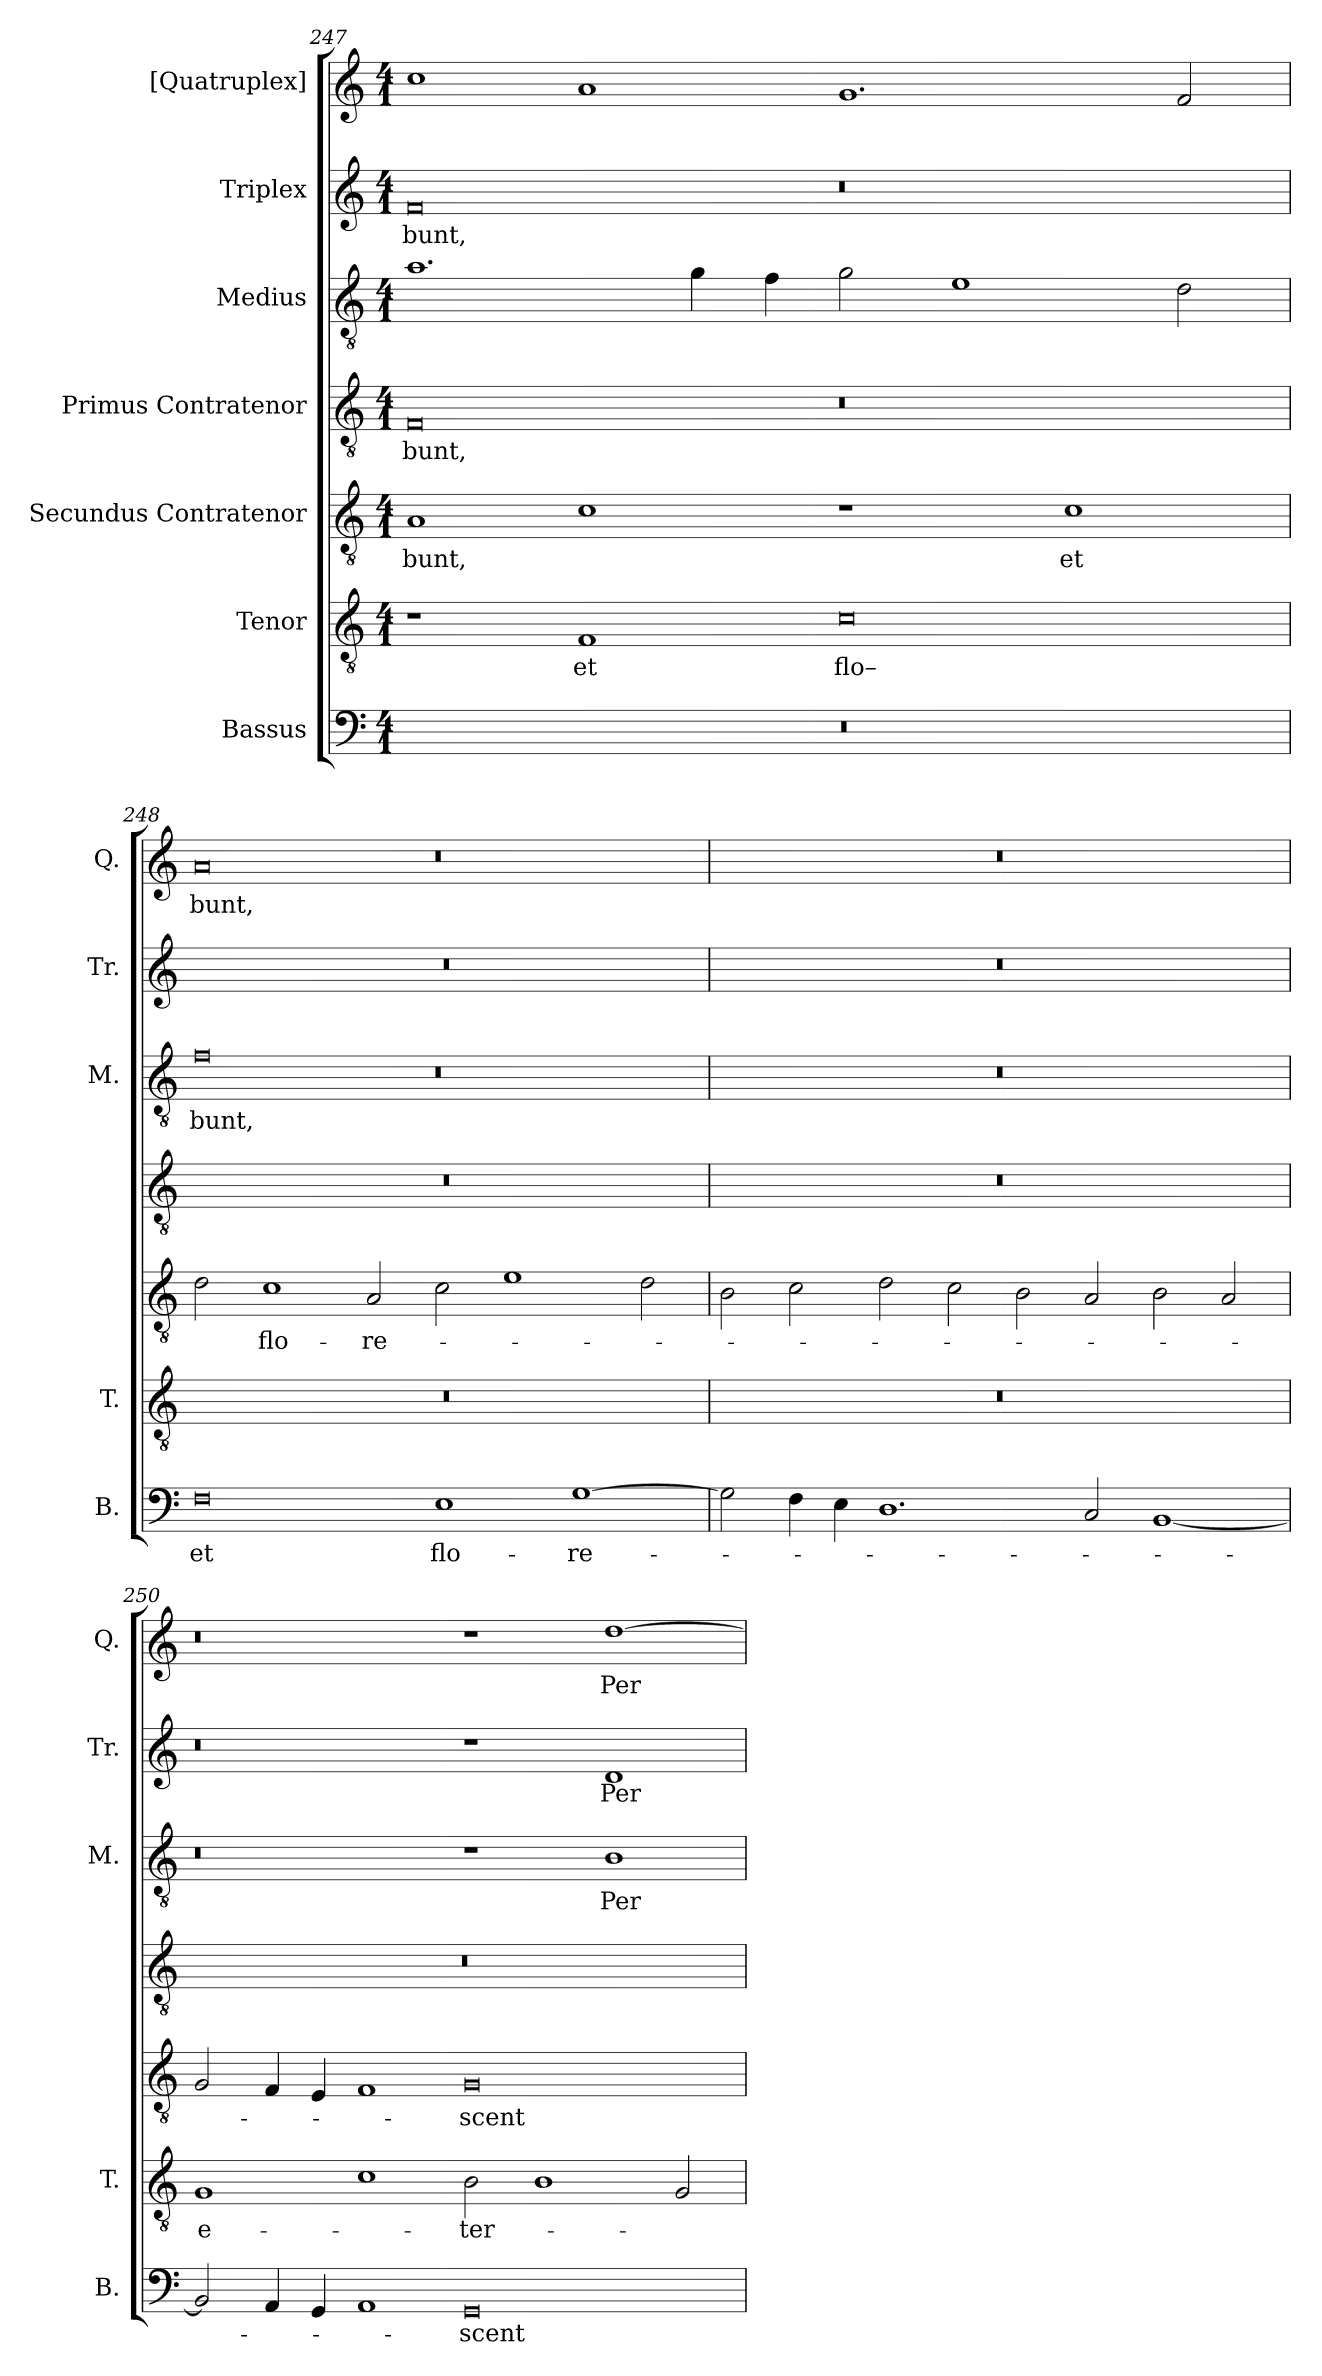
**kern	**text	**kern	**text	**kern	**text	**kern	**text	**kern	**text	**kern	**text	**kern	**text
*part7	*part7	*part6	*part6	*part5	*part5	*part4	*part4	*part3	*part3	*part2	*part2	*part1	*part1
*staff7	*staff7	*staff6	*staff6	*staff5	*staff5	*staff4	*staff4	*staff3	*staff3	*staff2	*staff2	*staff1	*staff1
*I"Bassus	*	*I"Tenor	*	*I"Secundus Contratenor	*	*I"Primus Contratenor	*	*I"Medius	*	*I"Triplex	*	*I"[Quatruplex]	*
*I'B.	*	*I'T.	*	*	*	*	*	*I'M.	*	*I'Tr.	*	*I'Q.	*
*clefF4	*	*clefGv2	*	*clefGv2	*	*clefGv2	*	*clefGv2	*	*clefG2	*	*clefG2	*
*	*	*ITrd7c12	*	*ITrd7c12	*	*ITrd7c12	*	*ITrd7c12	*	*	*	*	*
*k[]	*	*k[]	*	*k[]	*	*k[]	*	*k[]	*	*k[]	*	*k[]	*
*C:	*	*C:	*	*C:	*	*C:	*	*C:	*	*C:	*	*C:	*
*M4/1	*	*M4/1	*	*M4/1	*	*M4/1	*	*M4/1	*	*M4/1	*	*M4/1	*
=247	=247	=247	=247	=247	=247	=247	=247	=247	=247	=247	=247	=247	=247
!LO:N:vis=1	!	!	!	!	!	!	!	!	!	!	!	!	!
!	!	!	!	!	!LO:LY:b:color=#000000	!	!	!	!	!	!	!	!
!	!	!	!	!	!	!	!LO:LY:b:color=#000000	!	!	!	!	!	!
!	!	!	!	!	!	!	!	!	!	!	!LO:LY:b:color=#000000	!	!
00r	.	1r	.	1AAi	-bunt,	0FFi	-bunt,	1.Ai	.	0fi	-bunt,	1cci	.
!	!	!	!LO:LY:b:color=#000000	!	!	!	!	!	!	!	!	!	!
.	.	1FFi	et	1Ci	.	.	.	.	.	.	.	1ai	.
.	.	.	.	.	.	.	.	4Gi\	.	.	.	.	.
.	.	.	.	.	.	.	.	4Fi\	.	.	.	.	.
!	!	!	!LO:LY:b:color=#000000	!	!	!	!	!	!	!	!	!	!
.	.	0Ci	flo–	1r	.	0r	.	2Gi\	.	0r	.	1.gi	.
.	.	.	.	.	.	.	.	1Ei	.	.	.	.	.
!	!	!	!	!	!LO:LY:b:color=#000000	!	!	!	!	!	!	!	!
.	.	.	.	1Ci	et	.	.	.	.	.	.	.	.
.	.	.	.	.	.	.	.	2Di\	.	.	.	2fi/	.
=248`	=248`	=248`	=248`	=248`	=248`	=248`	=248`	=248`	=248`	=248`	=248`	=248`	=248`
!	!LO:LY:b:color=#000000	!LO:N:vis=1	!	!	!	!LO:N:vis=1	!	!	!	!	!	!	!
!	!	!	!	!	!	!	!	!	!LO:LY:b:color=#000000	!LO:N:vis=1	!	!	!
!	!	!	!	!	!	!	!	!	!	!	!	!	!LO:LY:b:color=#000000
0Fi	et	00r	.	2Di\	.	00r	.	0Fi	-bunt,	00r	.	0ai	-bunt,
!	!	!	!	!	!LO:LY:b:color=#000000	!	!	!	!	!	!	!	!
.	.	.	.	1Ci	flo-	.	.	.	.	.	.	.	.
!	!	!	!	!	!LO:LY:b:color=#000000	!	!	!	!	!	!	!	!
.	.	.	.	2AAi/	-re-	.	.	.	.	.	.	.	.
!	!LO:LY:b:color=#000000	!	!	!	!	!	!	!	!	!	!	!	!
1Ei	flo-	.	.	2Ci\	.	.	.	0r	.	.	.	0r	.
.	.	.	.	1Ei	.	.	.	.	.	.	.	.	.
!	!LO:LY:b:color=#000000	!	!	!	!	!	!	!	!	!	!	!	!
[>1Gi	-re-	.	.	.	.	.	.	.	.	.	.	.	.
.	.	.	.	2Di\	.	.	.	.	.	.	.	.	.
!!LO:LB:g=z
=249`	=249`	=249`	=249`	=249`	=249`	=249`	=249`	=249`	=249`	=249`	=249`	=249`	=249`
!	!	!LO:N:vis=1	!	!	!	!LO:N:vis=1	!	!LO:N:vis=1	!	!LO:N:vis=1	!	!LO:N:vis=1	!
2Gi\]	.	00r	.	2BBi\	.	00r	.	00r	.	00r	.	00r	.
4Fi\	.	.	.	2Ci\	.	.	.	.	.	.	.	.	.
4Ei\	.	.	.	.	.	.	.	.	.	.	.	.	.
1.Di	.	.	.	2Di\	.	.	.	.	.	.	.	.	.
.	.	.	.	2Ci\	.	.	.	.	.	.	.	.	.
.	.	.	.	2BBi\	.	.	.	.	.	.	.	.	.
2Ci/	.	.	.	2AAi/	.	.	.	.	.	.	.	.	.
[<1BBi	.	.	.	2BBi\	.	.	.	.	.	.	.	.	.
.	.	.	.	2AAi/	.	.	.	.	.	.	.	.	.
=250`	=250`	=250`	=250`	=250`	=250`	=250`	=250`	=250`	=250`	=250`	=250`	=250`	=250`
!	!	!	!LO:LY:b:color=#000000	!	!	!LO:N:vis=1	!	!	!	!	!	!	!
2BBi/]	.	1GGi	e-	2GGi/	.	00r	.	0r	.	0r	.	0r	.
4AAi/	.	.	.	4FFi/	.	.	.	.	.	.	.	.	.
4GGi/	.	.	.	4EEi/	.	.	.	.	.	.	.	.	.
1AAi	.	1Ci	.	1FFi	.	.	.	.	.	.	.	.	.
!	!LO:LY:b:color=#000000	!	!	!	!	!	!	!	!	!	!	!	!
!	!	!	!LO:LY:b:color=#000000	!	!	!	!	!	!	!	!	!	!
!	!	!	!	!	!LO:LY:b:color=#000000	!	!	!	!	!	!	!	!
0GGi	-scent	2BBi\	-ter-	0GGi	-scent	.	.	1r	.	1r	.	1r	.
.	.	1BBi	.	.	.	.	.	.	.	.	.	.	.
!	!	!	!	!	!	!	!	!	!LO:LY:b:color=#000000	!	!	!	!
!	!	!	!	!	!	!	!	!	!	!	!LO:LY:b:color=#000000	!	!
!	!	!	!	!	!	!	!	!	!	!	!	!	!LO:LY:b:color=#000000
.	.	.	.	.	.	.	.	1BBi	Per	1di	Per	[>1ddi	Per
.	.	2GGi/	.	.	.	.	.	.	.	.	.	.	.
=`	=`	=`	=`	=`	=`	=`	=`	=`	=`	=`	=`	=`	=`
*-	*-	*-	*-	*-	*-	*-	*-	*-	*-	*-	*-	*-	*-
